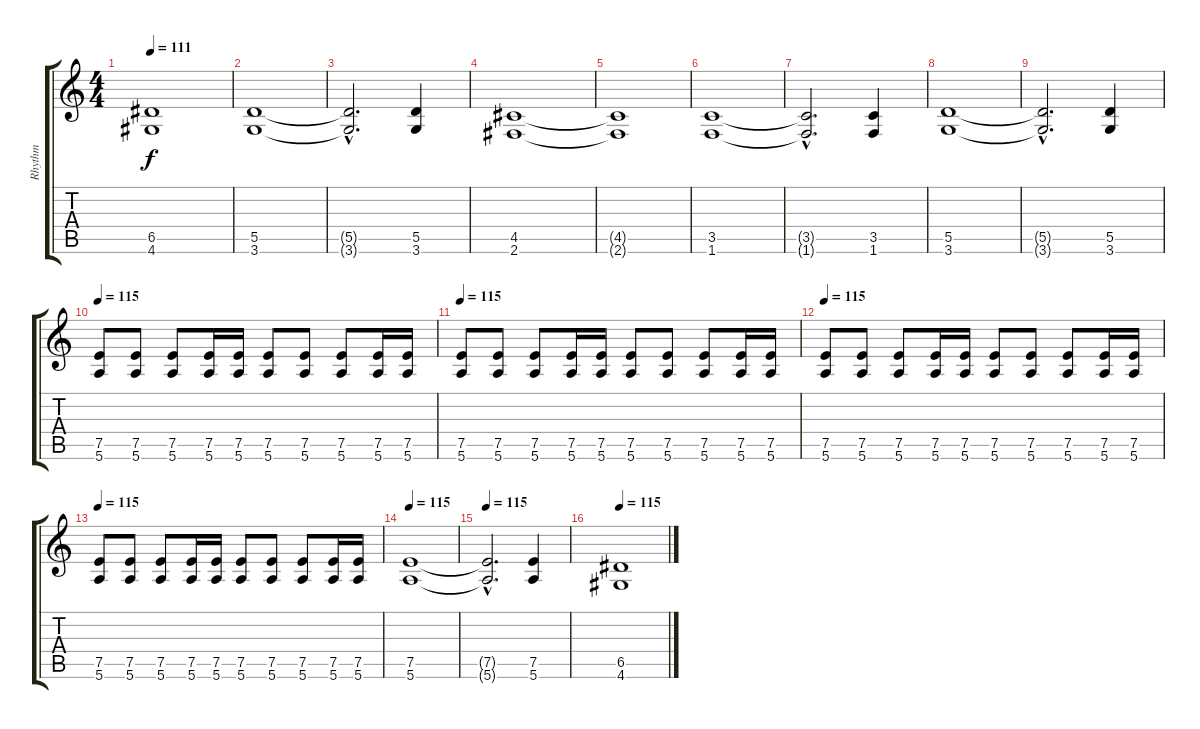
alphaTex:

\track ("Rhythm" "Rhythm") {instrument distortionguitar}
\staff {score tabs}
\tuning (E4 B3 G3 D3 A2 E2) {hide}
\ts (4 4)
\tempo 111
\clef g2
\ks c
(6.5{t} 4.6{t}).1{dy f} |
(5.5 3.6).1 |
(5.5{hac t} 3.6{hac t}).2{d} (5.5 3.6).4 |
(4.5 2.6).1 |
(4.5{t} 2.6{t}).1 |
(3.5 1.6).1 |
(3.5{hac t} 1.6{hac t}).2{d} (3.5 1.6).4 |
(5.5 3.6).1 |
(5.5{hac t} 3.6{hac t}).2{d} (5.5 3.6).4 |
\tempo 115
(7.5 5.6).8 (7.5 5.6).8 (7.5 5.6).8 (7.5 5.6).16 (7.5 5.6).16 (7.5 5.6).8 (7.5 5.6).8 (7.5 5.6).8 (7.5 5.6).16 (7.5 5.6).16 |
\tempo 115
(7.5 5.6).8 (7.5 5.6).8 (7.5 5.6).8 (7.5 5.6).16 (7.5 5.6).16 (7.5 5.6).8 (7.5 5.6).8 (7.5 5.6).8 (7.5 5.6).16 (7.5 5.6).16 |
\tempo 115
(7.5 5.6).8 (7.5 5.6).8 (7.5 5.6).8 (7.5 5.6).16 (7.5 5.6).16 (7.5 5.6).8 (7.5 5.6).8 (7.5 5.6).8 (7.5 5.6).16 (7.5 5.6).16 |
\tempo 115
(7.5 5.6).8 (7.5 5.6).8 (7.5 5.6).8 (7.5 5.6).16 (7.5 5.6).16 (7.5 5.6).8 (7.5 5.6).8 (7.5 5.6).8 (7.5 5.6).16 (7.5 5.6).16 |
\tempo 115
(7.5 5.6).1 |
\tempo 115
(7.5{hac t} 5.6{hac t}).2{d} (7.5 5.6).4 |
\tempo 115
(6.5 4.6).1
